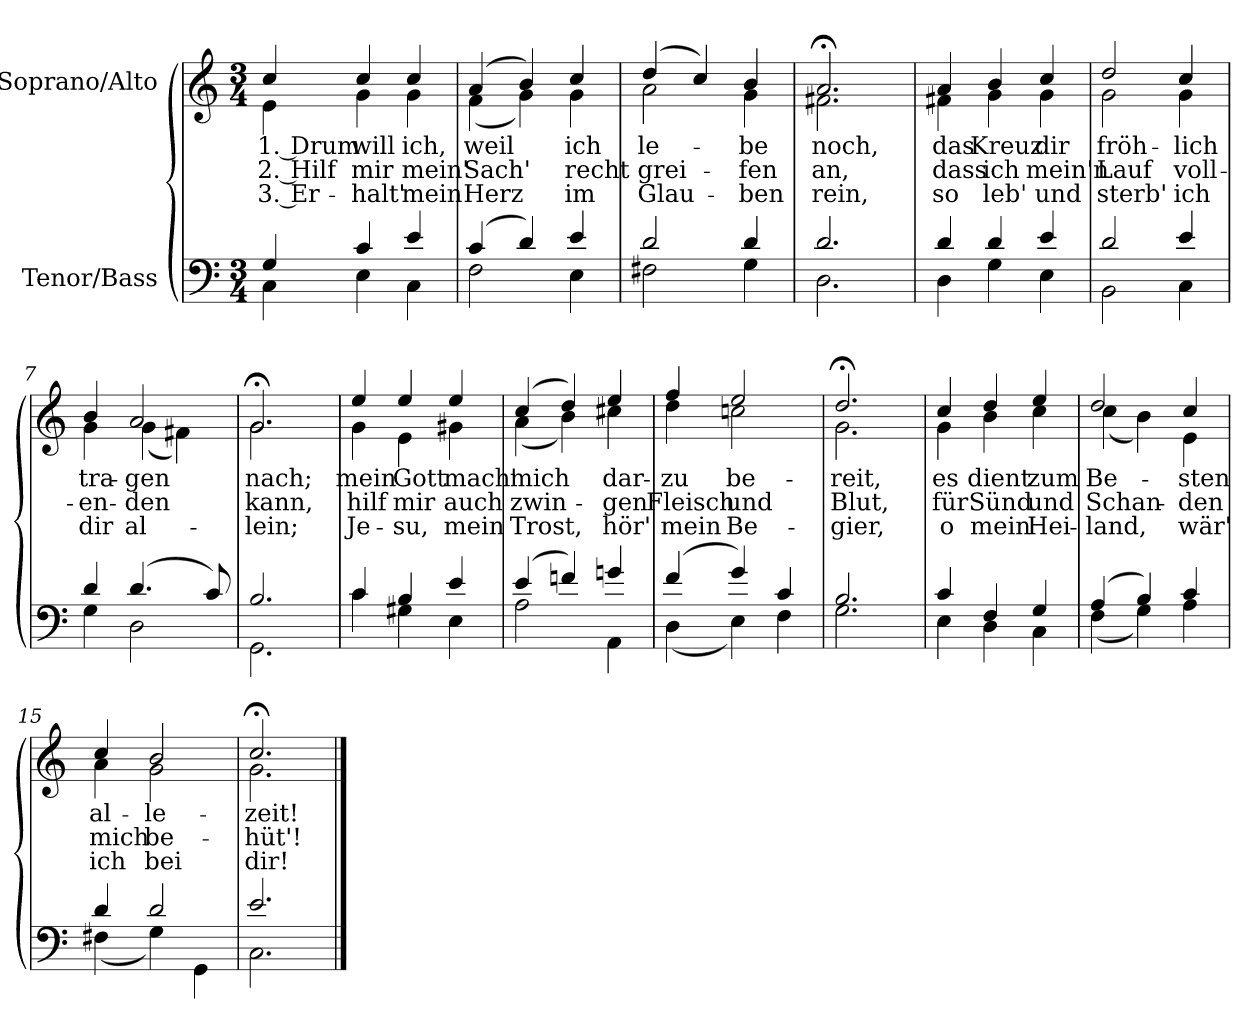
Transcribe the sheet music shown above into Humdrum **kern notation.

**kern	**kern	**text	**text	**text
*part2	*part1	*part1	*part1	*part1
*staff2	*staff1	*staff1	*staff1	*staff1
*I"Tenor/Bass	*I"Soprano/Alto	*	*	*
*clefF4	*clefG2	*	*	*
*k[]	*k[]	*	*	*
*M3/4	*M3/4	*	*	*
=1	=1	=1	=1	=1
*^	*	*	*	*
!	!	!	!LO:LY:b	!LO:LY:b	!LO:LY:b
*	*	*^	*	*	*
4G/	4C\	4cc/	4e\	1. Drum	2. Hilf	3. Er-
!	!	!	!	!LO:LY:b	!LO:LY:b	!LO:LY:b
4c/	4E\	4cc/	4g\	will	mir	-halt'
!	!	!	!	!LO:LY:b	!LO:LY:b	!LO:LY:b
4e/	4C\	4cc/	4g\	ich,	mein'	mein
=2	=2	=2	=2	=2	=2	=2
!	!	!	!	!LO:LY:b	!LO:LY:b	!LO:LY:b
(4c/	2F\	(4a/	(4f\	weil	Sach'	Herz
4d/)	.	4b/)	4g\)	.	.	.
!	!	!	!	!LO:LY:b	!LO:LY:b	!LO:LY:b
4e/	4E\	4cc/	4g\	ich	recht	im
=3	=3	=3	=3	=3	=3	=3
!	!	!	!	!LO:LY:b	!LO:LY:b	!LO:LY:b
2d/	2F#X\	(4dd/	2a\	le-	grei-	Glau-
.	.	4cc/)	.	.	.	.
!	!	!	!	!LO:LY:b	!LO:LY:b	!LO:LY:b
4d/	4G\	4b/	4g\	-be	-fen	-ben
=4	=4	=4	=4	=4	=4	=4
!	!	!	!	!LO:LY:b	!LO:LY:b	!LO:LY:b
2.d/	2.D\	2.a;</	2.f#X\	noch,	an,	rein,
=5	=5	=5	=5	=5	=5	=5
!	!	!	!	!LO:LY:b	!LO:LY:b	!LO:LY:b
4d/	4D\	4a/	4f#X\	das	dass	so
!	!	!	!	!LO:LY:b	!LO:LY:b	!LO:LY:b
4d/	4G\	4b/	4g\	Kreuz	ich	leb'
!	!	!	!	!LO:LY:b	!LO:LY:b	!LO:LY:b
4e/	4E\	4cc/	4g\	dir	mein'n	und
=6	=6	=6	=6	=6	=6	=6
!	!	!	!	!LO:LY:b	!LO:LY:b	!LO:LY:b
2d/	2BB\	2dd/	2g\	fröh-	Lauf	sterb'
!	!	!	!	!LO:LY:b	!LO:LY:b	!LO:LY:b
4e/	4C\	4cc/	4g\	-lich	voll-	ich
=7	=7	=7	=7	=7	=7	=7
!	!	!	!	!LO:LY:b	!LO:LY:b	!LO:LY:b
4d/	4G\	4b/	4g\	tra-	-en-	dir
!	!	!	!	!LO:LY:b	!LO:LY:b	!LO:LY:b
(4.d/	2D\	2a/	(4g\	-gen	-den	al-
.	.	.	4f#X\)	.	.	.
8c/)	.	.	.	.	.	.
=8	=8	=8	=8	=8	=8	=8
!	!	!	!	!LO:LY:b	!LO:LY:b	!LO:LY:b
2.B/	2.GG\	2.g;</	2.g\	nach;	kann,	-lein;
!!LO:LB:g=z	!!
=9	=9	=9	=9	=9	=9	=9
!	!	!	!	!LO:LY:b	!LO:LY:b	!LO:LY:b
4c/	4c\	4ee/	4g\	mein	hilf	Je-
!	!	!	!	!LO:LY:b	!LO:LY:b	!LO:LY:b
4B/	4G#X\	4ee/	4e\	Gott	mir	-su,
!	!	!	!	!LO:LY:b	!LO:LY:b	!LO:LY:b
4e/	4E\	4ee/	4g#X\	mach'	auch	mein
=10	=10	=10	=10	=10	=10	=10
!	!	!	!	!LO:LY:b	!LO:LY:b	!LO:LY:b
(4e/	2A\	(4cc/	(4a\	mich	zwin-	Trost,
4fn/)	.	4dd/)	4b\)	.	.	.
!	!	!	!	!LO:LY:b	!LO:LY:b	!LO:LY:b
4gn/	4AA\	4ee/	4cc#X\	dar-	-gen	hör'
=11	=11	=11	=11	=11	=11	=11
!	!	!	!	!LO:LY:b	!LO:LY:b	!LO:LY:b
(4f/	(4D\	4ff/	4dd\	-zu	Fleisch	mein
!	!	!	!	!LO:LY:b	!LO:LY:b	!LO:LY:b
4g/)	4E\)	2ee/	2ccn\	be-	und	Be-
4c/	4F\	.	.	.	.	.
=12	=12	=12	=12	=12	=12	=12
!	!	!	!	!LO:LY:b	!LO:LY:b	!LO:LY:b
2.B/	2.G\	2.dd;</	2.g\	-reit,	Blut,	-gier,
=13	=13	=13	=13	=13	=13	=13
!	!	!	!	!LO:LY:b	!LO:LY:b	!LO:LY:b
4c/	4E\	4cc/	4g\	es	für	o
!	!	!	!	!LO:LY:b	!LO:LY:b	!LO:LY:b
4F/	4D\	4dd/	4b\	dient	Sünd	mein
!	!	!	!	!LO:LY:b	!LO:LY:b	!LO:LY:b
4G/	4C\	4ee/	4cc\	zum	und	Hei-
=14	=14	=14	=14	=14	=14	=14
!	!	!	!	!LO:LY:b	!LO:LY:b	!LO:LY:b
(4A/	(4F\	2dd/	(4cc\	Be-	Schan-	-land,
4B/)	4G\)	.	4b\)	.	.	.
!	!	!	!	!LO:LY:b	!LO:LY:b	!LO:LY:b
4c/	4A\	4cc/	4e\	-sten	-den	wär'
=15	=15	=15	=15	=15	=15	=15
!	!	!	!	!LO:LY:b	!LO:LY:b	!LO:LY:b
4d/	(4F#X\	4cc/	4a\	al-	mich	ich
!	!	!	!	!LO:LY:b	!LO:LY:b	!LO:LY:b
2d/	4G\)	2b/	2g\	-le-	be-	bei
.	4GG\	.	.	.	.	.
=16	=16	=16	=16	=16	=16	=16
!	!	!	!	!LO:LY:b	!LO:LY:b	!LO:LY:b
2.e/	2.C\	2.cc;</	2.g\	-zeit!	-hüt'!	dir!
*v	*v	*	*	*	*	*
*	*v	*v	*	*	*
==	==	==	==	==
*-	*-	*-	*-	*-
